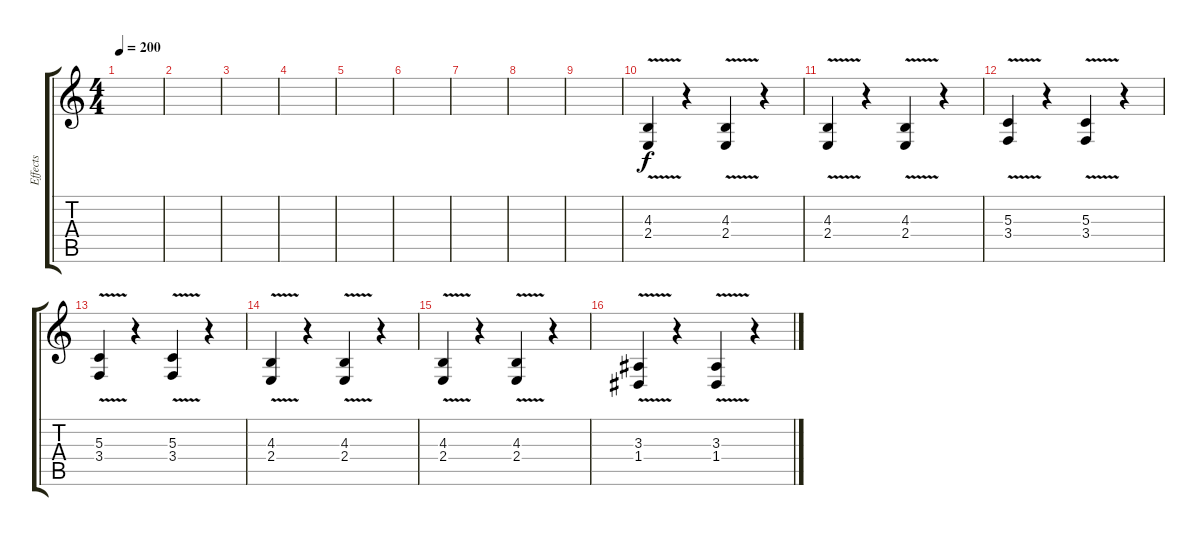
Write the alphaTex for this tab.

\track ("Effects" "Effects") {instrument pad7halo}
\staff {score tabs}
\tuning (E4 B3 G3 D3 A2 E2) {hide}
\ts (4 4)
\tempo 200
\clef g2
\ks c
|
|
|
|
|
|
|
|
|
(4.3{v} 2.4{v}).4 r.4 (4.3{v} 2.4{v}).4 r.4 |
(4.3{v} 2.4{v}).4 r.4 (4.3{v} 2.4{v}).4 r.4 |
(5.3{v} 3.4{v}).4 r.4 (5.3{v} 3.4{v}).4 r.4 |
(5.3{v} 3.4{v}).4 r.4 (5.3{v} 3.4{v}).4 r.4 |
(4.3{v} 2.4{v}).4 r.4 (4.3{v} 2.4{v}).4 r.4 |
(4.3{v} 2.4{v}).4 r.4 (4.3{v} 2.4{v}).4 r.4 |
(3.3{v} 1.4{v}).4 r.4 (3.3{v} 1.4{v}).4 r.4
